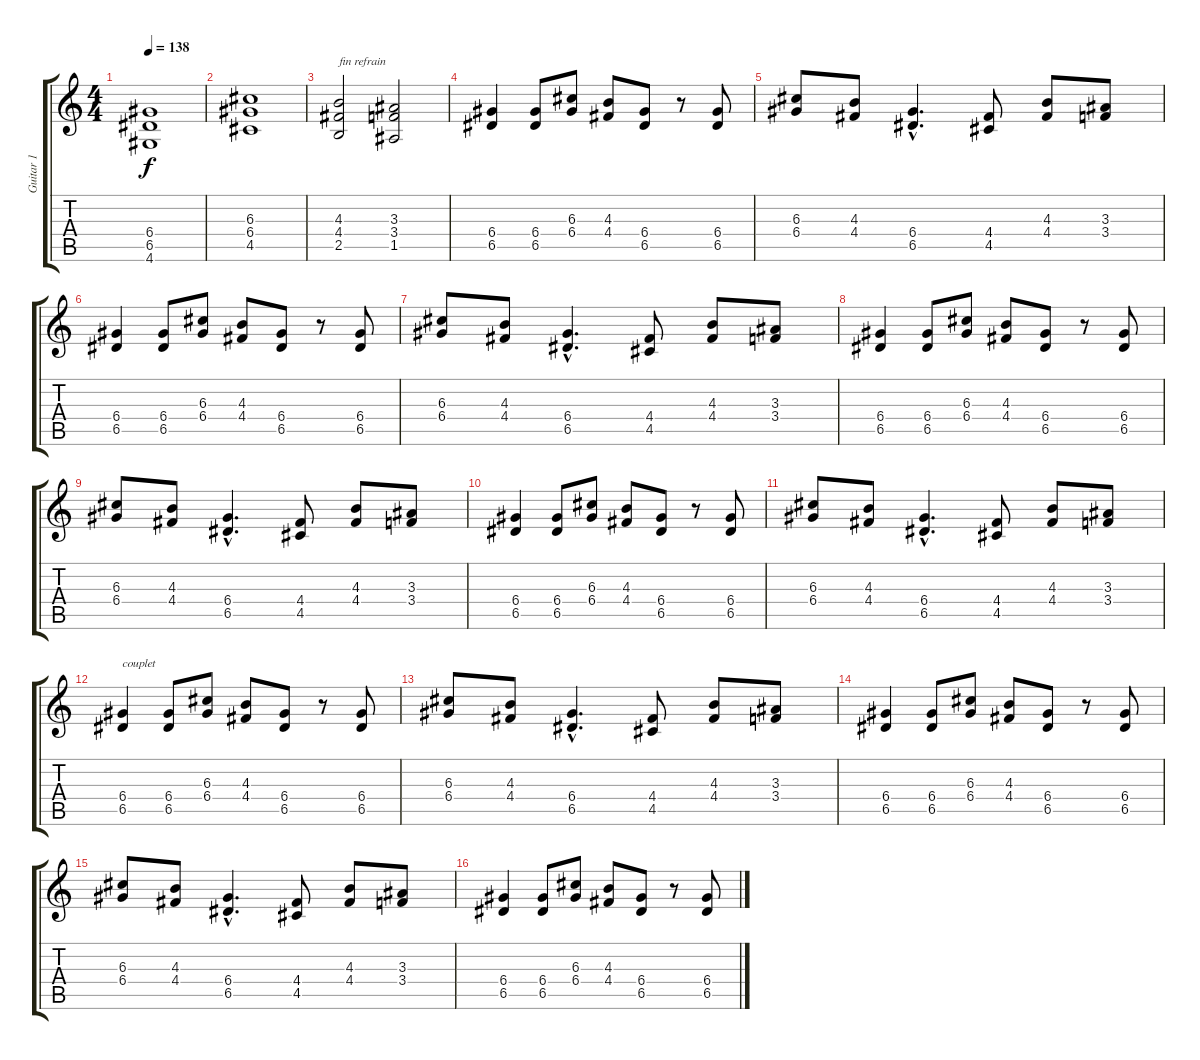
\track ("Guitar 1" "Guitar 1") {instrument overdrivenguitar}
\staff {score tabs}
\tuning (E4 B3 G3 D3 A2 E2) {hide}
\ts (4 4)
\tempo 138
\clef g2
\ks c
(6.4{t} 6.5{t} 4.6{t}).1{dy f} |
(6.3 6.4 4.5).1 |
(4.3 4.4 2.5).2{txt "fin refrain"} (3.3 3.4 1.5).2 |
(6.4 6.5).4 (6.4 6.5).8 (6.3 6.4).8 (4.3 4.4).8 (6.4 6.5).8 r.8 (6.4 6.5).8 |
(6.3 6.4).8 (4.3 4.4).8 (6.4{hac} 6.5{hac}).4{d} (4.4 4.5).8 (4.3 4.4).8 (3.3 3.4).8 |
(6.4 6.5).4 (6.4 6.5).8 (6.3 6.4).8 (4.3 4.4).8 (6.4 6.5).8 r.8 (6.4 6.5).8 |
(6.3 6.4).8 (4.3 4.4).8 (6.4{hac} 6.5{hac}).4{d} (4.4 4.5).8 (4.3 4.4).8 (3.3 3.4).8 |
(6.4 6.5).4 (6.4 6.5).8 (6.3 6.4).8 (4.3 4.4).8 (6.4 6.5).8 r.8 (6.4 6.5).8 |
(6.3 6.4).8 (4.3 4.4).8 (6.4{hac} 6.5{hac}).4{d} (4.4 4.5).8 (4.3 4.4).8 (3.3 3.4).8 |
(6.4 6.5).4 (6.4 6.5).8 (6.3 6.4).8 (4.3 4.4).8 (6.4 6.5).8 r.8 (6.4 6.5).8 |
(6.3 6.4).8 (4.3 4.4).8 (6.4{hac} 6.5{hac}).4{d} (4.4 4.5).8 (4.3 4.4).8 (3.3 3.4).8 |
(6.4 6.5).4{txt "couplet"} (6.4 6.5).8 (6.3 6.4).8 (4.3 4.4).8 (6.4 6.5).8 r.8 (6.4 6.5).8 |
(6.3 6.4).8 (4.3 4.4).8 (6.4{hac} 6.5{hac}).4{d} (4.4 4.5).8 (4.3 4.4).8 (3.3 3.4).8 |
(6.4 6.5).4 (6.4 6.5).8 (6.3 6.4).8 (4.3 4.4).8 (6.4 6.5).8 r.8 (6.4 6.5).8 |
(6.3 6.4).8 (4.3 4.4).8 (6.4{hac} 6.5{hac}).4{d} (4.4 4.5).8 (4.3 4.4).8 (3.3 3.4).8 |
(6.4 6.5).4 (6.4 6.5).8 (6.3 6.4).8 (4.3 4.4).8 (6.4 6.5).8 r.8 (6.4 6.5).8
